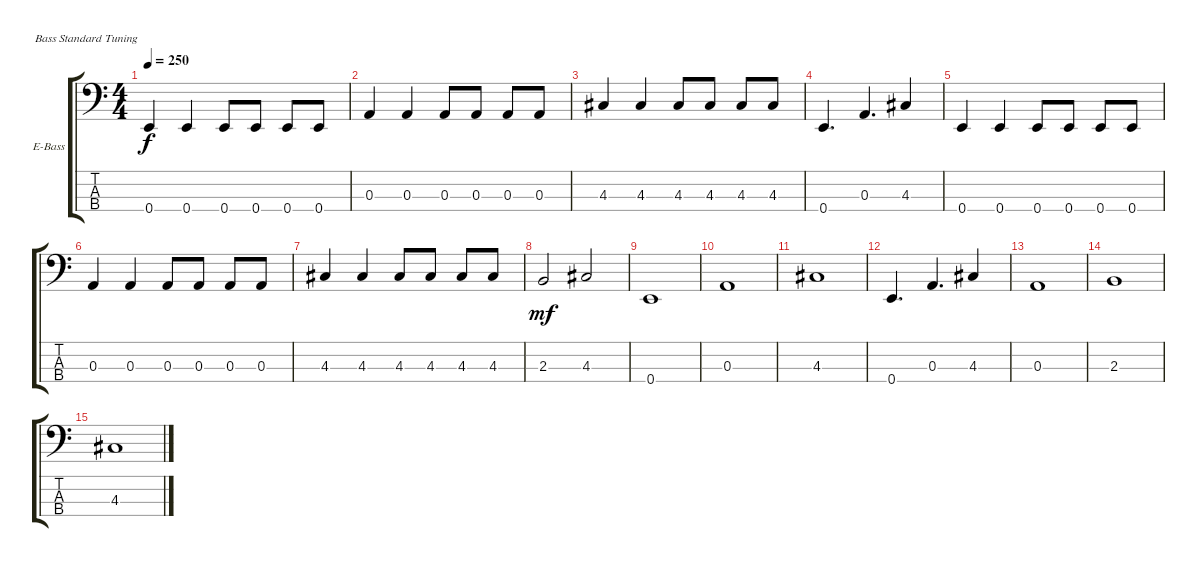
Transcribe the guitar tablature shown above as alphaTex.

\defaultSystemsLayout 4
\bracketExtendMode groupsimilarinstruments
\firstSystemTrackNameOrientation horizontal
\otherSystemsTrackNameOrientation horizontal
\track ("Бася" "E-Bass") {instrument electricbassfinger}
\staff {score tabs}
\tuning (G2 D2 A1 E1)
\ts (4 4)
\tempo 250
\clef f4
\ks c
0.4.4{dy f} 0.4.4 0.4.8 0.4.8 0.4.8 0.4.8 |
0.3.4 0.3.4 0.3.8 0.3.8 0.3.8 0.3.8 |
4.3.4 4.3.4 4.3.8 4.3.8 4.3.8 4.3.8 |
0.4.4{d} 0.3.4{d} 4.3.4 |
0.4.4 0.4.4 0.4.8 0.4.8 0.4.8 0.4.8 |
0.3.4 0.3.4 0.3.8 0.3.8 0.3.8 0.3.8 |
4.3.4 4.3.4 4.3.8 4.3.8 4.3.8 4.3.8 |
2.3.2{dy mf} 4.3.2 |
0.4.1 |
0.3.1 |
4.3.1 |
0.4.4{d} 0.3.4{d} 4.3.4 |
0.3.1 |
2.3.1 |
4.3.1
